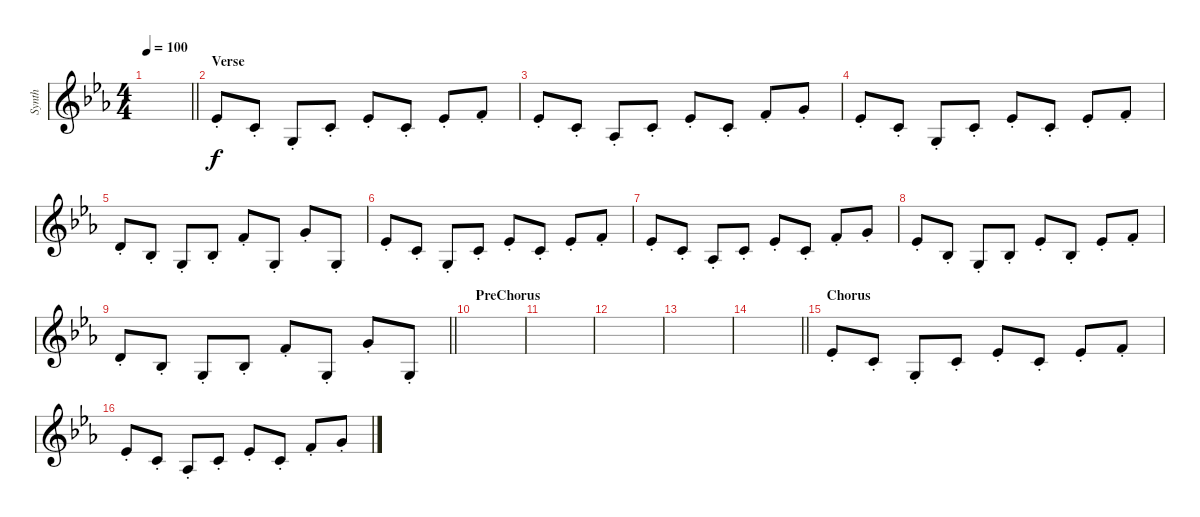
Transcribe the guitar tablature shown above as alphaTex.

\track ("Synth" "Synth") {instrument stringensemble1}
\staff {score}
\tuning (D4 A3 F3 C3 G2 C2) {hide}
\ts (4 4)
\tempo 100
\clef g2
\barLineRight lightlight
\ks eb
|
\section ("" "Verse")
1.1{st}.8 3.2{st}.8 2.3{st}.8 3.2{st}.8 1.1{st}.8 3.2{st}.8 1.1{st}.8 3.1{st}.8 |
1.1{st}.8 3.2{st}.8 3.3{st}.8 3.2{st}.8 1.1{st}.8 3.2{st}.8 3.1{st}.8 5.1{st}.8 |
1.1{st}.8 7.3{st}.8 2.3{st}.8 7.3{st}.8 1.1{st}.8 7.3{st}.8 1.1{st}.8 3.1{st}.8 |
0.1{st}.8 1.2{st}.8 2.3{st}.8 1.2{st}.8 3.1{st}.8 2.3{st}.8 5.1{st}.8 2.3{st}.8 |
1.1{st}.8 3.2{st}.8 2.3{st}.8 3.2{st}.8 1.1{st}.8 3.2{st}.8 1.1{st}.8 3.1{st}.8 |
1.1{st}.8 3.2{st}.8 3.3{st}.8 3.2{st}.8 1.1{st}.8 3.2{st}.8 3.1{st}.8 5.1{st}.8 |
1.1{st}.8 1.2{st}.8 2.3{st}.8 1.2{st}.8 1.1{st}.8 1.2{st}.8 1.1{st}.8 3.1{st}.8 |
\barLineRight lightlight
0.1{st}.8 1.2{st}.8 2.3{st}.8 1.2{st}.8 3.1{st}.8 2.3{st}.8 5.1{st}.8 2.3{st}.8 |
\section ("" "PreChorus")
|
|
|
|
\barLineRight lightlight
|
\section ("" "Chorus")
1.1{st}.8 3.2{st}.8 2.3{st}.8 3.2{st}.8 1.1{st}.8 3.2{st}.8 1.1{st}.8 3.1{st}.8 |
1.1{st}.8 3.2{st}.8 3.3{st}.8 3.2{st}.8 1.1{st}.8 3.2{st}.8 3.1{st}.8 5.1{st}.8
